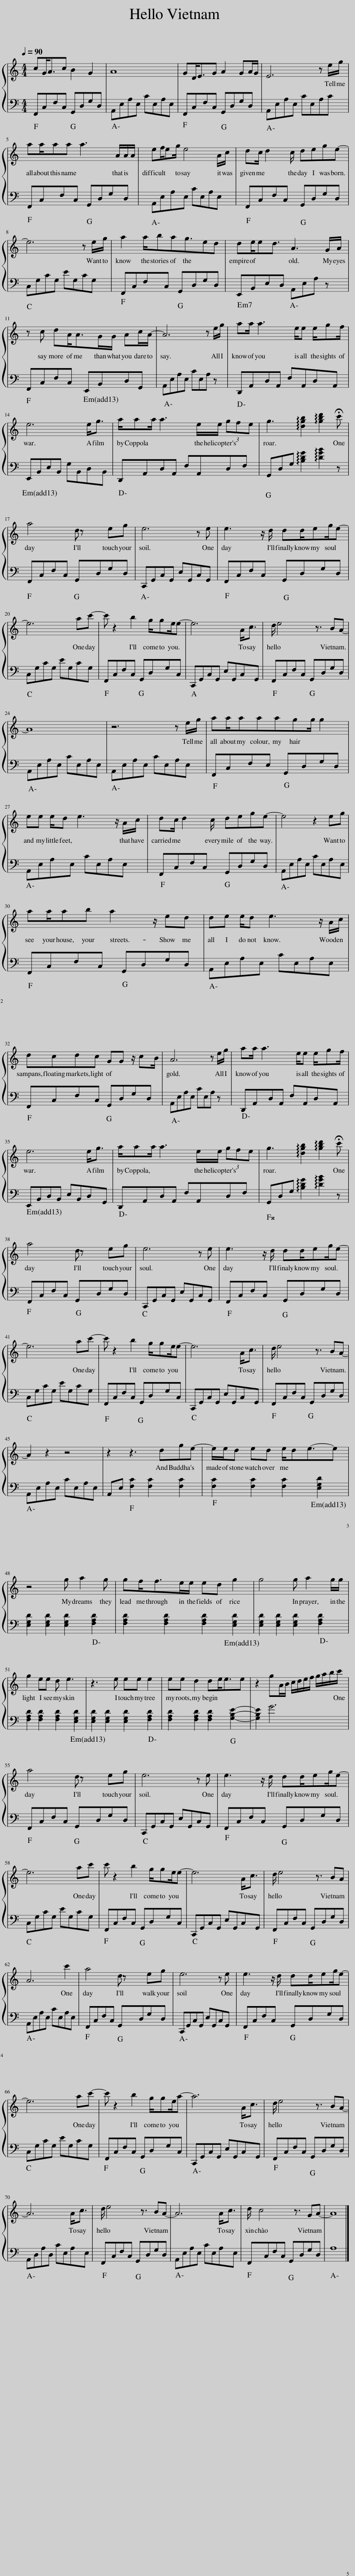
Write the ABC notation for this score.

X:1
%%score { 1 | 2 }
L:1/8
Q:1/4=90
M:4/4
I:linebreak $
K:C
V:1 treble
V:2 bass
V:1
 cG<Ac B2 G2 | A8 | GD<EG A2 GA/G/ | E6 z e/g/ |$ aa/aa a3 A/A/A/ | %5
 ef/eg/ e4 A/c/ | dc/ d2 c/ dege- |$ e6 z e/g/ | a2 a/bag3/2ed | de/ed3/2 A3 G/A/ |$ %10
 z c dA<AG/G/ Ac/A/- | A6 z e/g/ | aa/ a3 e/e e/gf/ |$ e6 e<g | a/aa/ a3 e/e/ (3gfe | %15
 g3 !arpeggio![dgb]2 !arpeggio![gbd']2 !fermata!c' |$ a4 d z eg | e6 z e | e3 z/ d/ dd/eg/e- |$ e6 ac'- | %20
 c' z2 b2 g/ge/e- | e6 A<c | d/ e4 z3/2 BA- |$ A8 | z6 z e/g/ | %25
 aa/aaagg/ g2 |$ ee e/d e3 z/ A/c/ | dc/ d2 c/ dege- | e4 z2 eg |$ aa/ab a2 z/ ed | %30
 de e/d e3 z/ A/c/ |$ dcdc GG z/ cB/ | A6 z e/g/ | aa/ a3 e/e e/gf/ |$ e6 e<g | %35
 a/aa/ a3 e/e/ (3gfe | g3 !arpeggio![dgb]2 !arpeggio![gbd']2 !fermata!c' |$ a4 d z eg | e6 z e | e3 z/ d/ dd/eg/e- |$ %40
 e6 ac'- | c' z2 b2 g/ge/e- | e6 A<c | d/ e4 z3/2 BA- |$ A2 z2 z4 | %45
 z2 z3 dge- | e/e/d ed e/de3/2-e |$ z4 g a2 g | gf<fe/e/ ed g2 | g4 g a2 g/g/ |$ %50
 g2 ee d e3 | z3 e ee e2 | ee d2 de<ee | z2 gA/B/ c/d/e/f/ g/a/b/c'/ |$ a4 d z eg | %55
 e6 z e | e3 z/ d/ dd/eg/e- |$ e6 ac' | c' z2 b2 g/ge/e- | e6 A<c | %60
 d/ e4 z3/2 BA |$ A6 c'2 | a4 d z eg | e6 z e | e3 z/ d/ dd/eg/e- |$ %65
 e6 ac'- | c' z2 b2 g/ge/a- | a6 A<c | d/ e4 z3/2 BA- |$ A6 A<c | %70
 d/ e4 z3/2 BA- | A6 A<c | d/ c4 z3/2 GA- | A8 |] %74
V:2
 F,,C,F,C, G,,D,G,D, | A,,E,A,E, CE,A,E, | F,,C,F,C, G,,D,G,D, | A,,E,A,E, CE,A,C |$ F,,C,F,C, G,,D,G,D, | %5
 A,,E,A,E, CE,A,E, | F,,C,F,C, G,,D,G,D, |$ C,G,CG, EG,CG, | F,,C,F,C, G,,D,G,D, | E,,B,,E,D, A,,E,A, z |$ %10
 F,,C,F,C, E,,B,,D,G,, | A,,E,A,E, CE,A, z | D,,A,,D,A,, F,A,,D,A,, |$ E,,B,,E,B,, G,B,,D,B,, | D,,A,,D,A,, F,A,,D,F, | %15
 G,,D,G, !arpeggio![B,DG]2 !arpeggio![DGB]2 z |$ F,,C,F,C, G,,D,G,D, | C,,G,,C,G,, E,G,,C,G,, | F,,C,F,C, G,,D,G,D, |$ C,G,CG, EG,CG, | %20
 F,,C,F,C, G,,D,G,C, | C,,G,,C,G,, E,G,,C,G,, | F,,C,F,C, G,,D,G,D, |$ A,,E,A,E, CE,A,E, | A,,E,A,E, CE,A,E, | %25
 F,,C,F,E, G,,D,G,D, |$ A,,E,A,E, CE,A,E, | F,,C,F,C, G,,D,G,D, | A,,E,A,E, CE,A,E, |$ F,,C,F,C, G,,D,G,D, | %30
 A,,E,A,E, CE,A,E, |$ F,,C,F,C, G,,D,G,D, | A,,E,A,E, CE,A, z | D,,A,,D,A,, F,A,,D,A,, |$ E,,B,,D,B,, E,B,,D,G,, | %35
 D,,A,,D,A,, F,A,,D,F, | G,,D,G, !arpeggio![B,DG]2 !arpeggio![DGB]2 z |$ F,,C,F,C, G,,D,G,D, | C,,G,,C,G,, E,G,,C,G,, | F,,C,F,C, G,,D,G,D, |$ %40
 C,G,CG, EG,CG, | F,,C,F,C, G,,D,G,C, | C,,G,,C,G,, E,G,,C,G,, | F,,C,F,C, G,,D,G,D, |$ A,,E,A,E, CE,A,E, | %45
 A,,E, [F,C]2 [F,C]2 [F,C]2 | [F,C]2 [F,C]2 [F,C]2 [E,G,D]2 |$ [E,G,D]2 [E,G,D]2 [E,G,D]2 [F,A,D]2 | [F,A,D]2 [F,A,D]2 [F,A,D]2 [E,G,D]2 | [E,G,D]2 [E,G,D]2 [E,G,D]2 [F,A,D]2 |$ %50
 [F,A,D]2 [F,A,D]2 [F,A,D]2 [E,G,D]2 | [E,G,D]2 [E,G,D]2 [E,G,D]2 [F,A,D]2 | [F,A,D]2 [F,A,D]2 [F,A,D]2 [G,B,E]2- | [G,B,E]2 G6 |$ F,,C,F,C, G,,D,G,D, | %55
 C,,G,,C,G,, E,G,,C,G,, | F,,C,F,C, G,,D,G,D, |$ C,G,CG, EG,CG, | F,,C,F,C, G,,D,G,C, | C,,G,,C,G,, E,G,,C,G,, | %60
 F,,C,F,C, G,,D,G,D, |$ A,,E,A,E, CE,A,E, | F,,C,F,C, G,,D,G,D, | C,,G,,C,G,, E,G,,C,G,, | F,,C,F,C, G,,D,G,D, |$ %65
 C,G,CG, EG,CG, | F,,C,F,C, G,,D,G,C, | C,,G,,C,G,, E,G,,C,G,, | F,,C,F,C, G,,D,G,D, |$ A,,D,A,D, CE,A,E, | %70
 F,,C,F,C, G,,D,G,D, | A,,E,A,E, CE,A,E, | F,,C,F,C, G,,D,G,D, | A,8 |] %74
